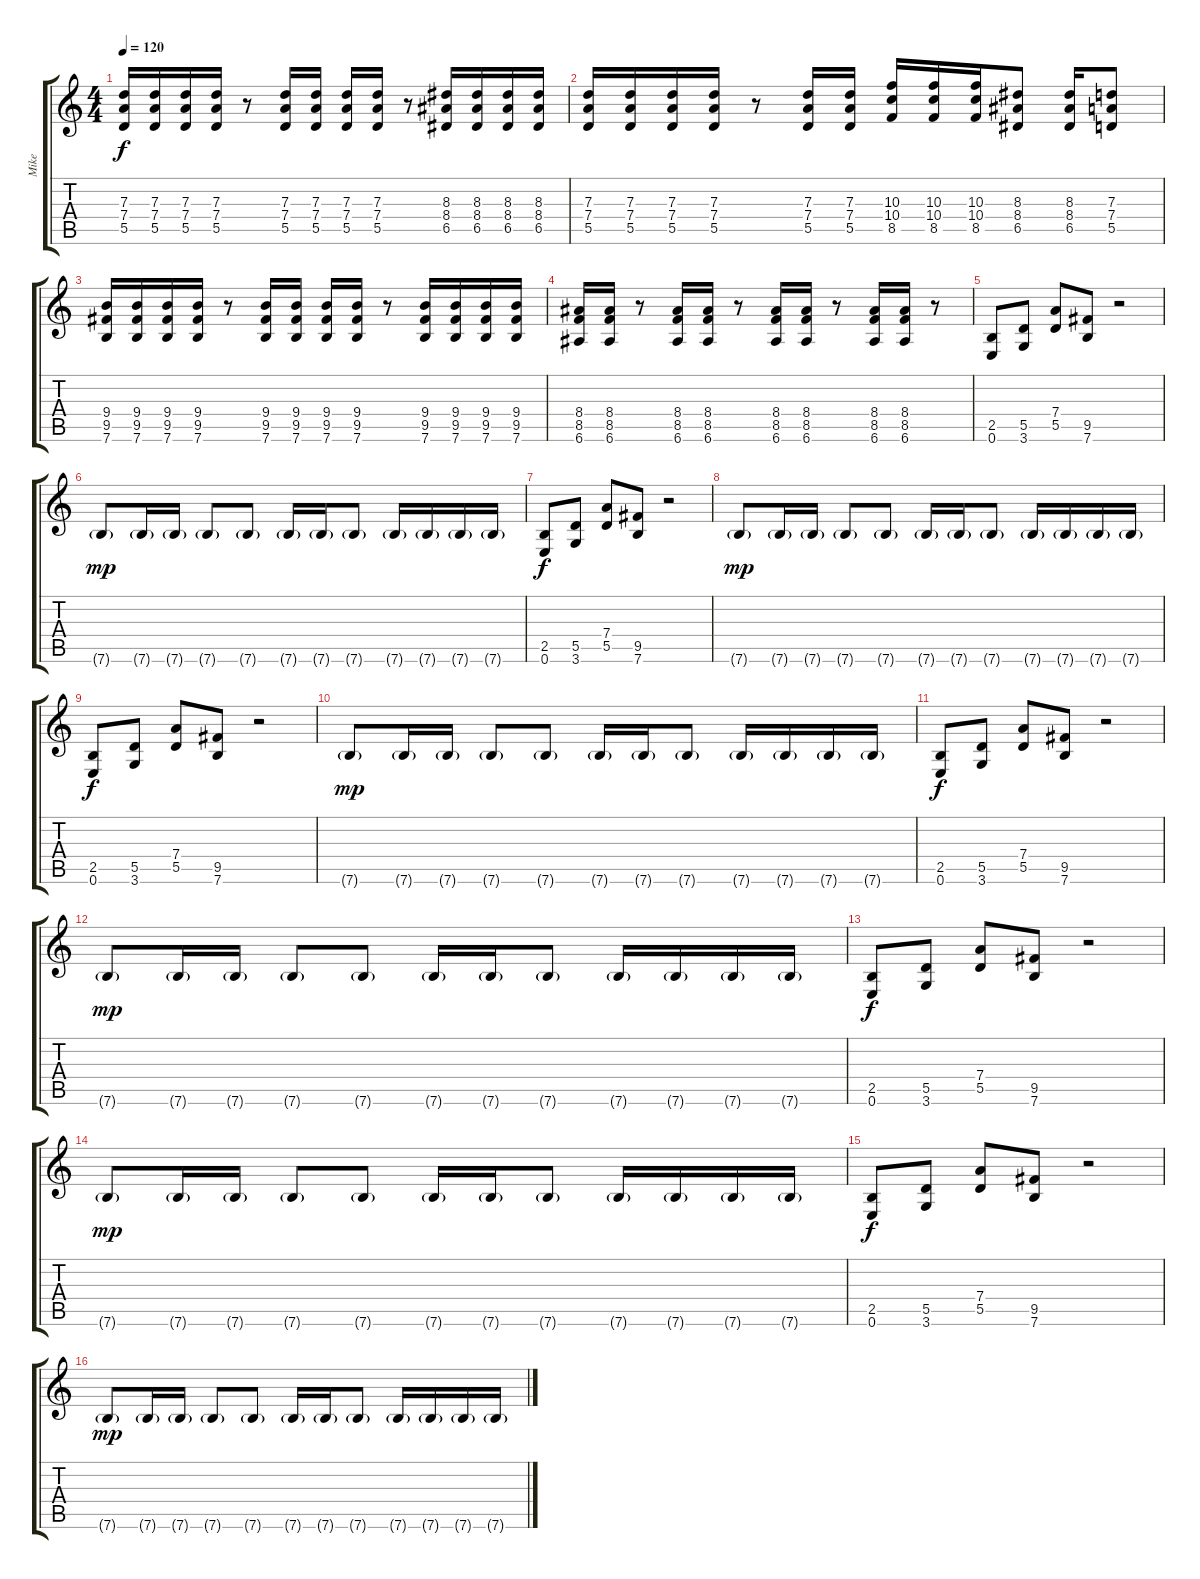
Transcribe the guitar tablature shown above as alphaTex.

\track ("Mike" "Mike") {instrument distortionguitar}
\staff {score tabs}
\tuning (E4 B3 G3 D3 A2 E2) {hide}
\ts (4 4)
\tempo 120
\clef g2
\ks c
(7.3 7.4 5.5).16{dy f} (7.3 7.4 5.5).16 (7.3 7.4 5.5).16 (7.3 7.4 5.5).16 r.8 (7.3 7.4 5.5).16 (7.3 7.4 5.5).16 (7.3 7.4 5.5).16 (7.3 7.4 5.5).16 r.8 (8.3 8.4 6.5).16 (8.3 8.4 6.5).16 (8.3 8.4 6.5).16 (8.3 8.4 6.5).16 |
(7.3 7.4 5.5).16 (7.3 7.4 5.5).16 (7.3 7.4 5.5).16 (7.3 7.4 5.5).16 r.8 (7.3 7.4 5.5).16 (7.3 7.4 5.5).16 (10.3 10.4 8.5).16 (10.3 10.4 8.5).16 (10.3 10.4 8.5).16 (8.3 8.4 6.5).8 (8.3 8.4 6.5).16 (7.3 7.4 5.5).8 |
(9.4 9.5 7.6).16 (9.4 9.5 7.6).16 (9.4 9.5 7.6).16 (9.4 9.5 7.6).16 r.8 (9.4 9.5 7.6).16 (9.4 9.5 7.6).16 (9.4 9.5 7.6).16 (9.4 9.5 7.6).16 r.8 (9.4 9.5 7.6).16 (9.4 9.5 7.6).16 (9.4 9.5 7.6).16 (9.4 9.5 7.6).16 |
(8.4 8.5 6.6).16 (8.4 8.5 6.6).16 r.8 (8.4 8.5 6.6).16 (8.4 8.5 6.6).16 r.8 (8.4 8.5 6.6).16 (8.4 8.5 6.6).16 r.8 (8.4 8.5 6.6).16 (8.4 8.5 6.6).16 r.8 |
(2.5 0.6).8 (5.5 3.6).8 (7.4 5.5).8 (9.5 7.6).8 r.2 |
7.6{g}.8{dy mp} 7.6{g}.16 7.6{g}.16 7.6{g}.8 7.6{g}.8 7.6{g}.16 7.6{g}.16 7.6{g}.8 7.6{g}.16 7.6{g}.16 7.6{g}.16 7.6{g}.16 |
(2.5 0.6).8{dy f} (5.5 3.6).8 (7.4 5.5).8 (9.5 7.6).8 r.2 |
7.6{g}.8{dy mp} 7.6{g}.16 7.6{g}.16 7.6{g}.8 7.6{g}.8 7.6{g}.16 7.6{g}.16 7.6{g}.8 7.6{g}.16 7.6{g}.16 7.6{g}.16 7.6{g}.16 |
(2.5 0.6).8{dy f} (5.5 3.6).8 (7.4 5.5).8 (9.5 7.6).8 r.2 |
7.6{g}.8{dy mp} 7.6{g}.16 7.6{g}.16 7.6{g}.8 7.6{g}.8 7.6{g}.16 7.6{g}.16 7.6{g}.8 7.6{g}.16 7.6{g}.16 7.6{g}.16 7.6{g}.16 |
(2.5 0.6).8{dy f} (5.5 3.6).8 (7.4 5.5).8 (9.5 7.6).8 r.2 |
7.6{g}.8{dy mp} 7.6{g}.16 7.6{g}.16 7.6{g}.8 7.6{g}.8 7.6{g}.16 7.6{g}.16 7.6{g}.8 7.6{g}.16 7.6{g}.16 7.6{g}.16 7.6{g}.16 |
(2.5 0.6).8{dy f} (5.5 3.6).8 (7.4 5.5).8 (9.5 7.6).8 r.2 |
7.6{g}.8{dy mp} 7.6{g}.16 7.6{g}.16 7.6{g}.8 7.6{g}.8 7.6{g}.16 7.6{g}.16 7.6{g}.8 7.6{g}.16 7.6{g}.16 7.6{g}.16 7.6{g}.16 |
(2.5 0.6).8{dy f} (5.5 3.6).8 (7.4 5.5).8 (9.5 7.6).8 r.2 |
7.6{g}.8{dy mp} 7.6{g}.16 7.6{g}.16 7.6{g}.8 7.6{g}.8 7.6{g}.16 7.6{g}.16 7.6{g}.8 7.6{g}.16 7.6{g}.16 7.6{g}.16 7.6{g}.16
